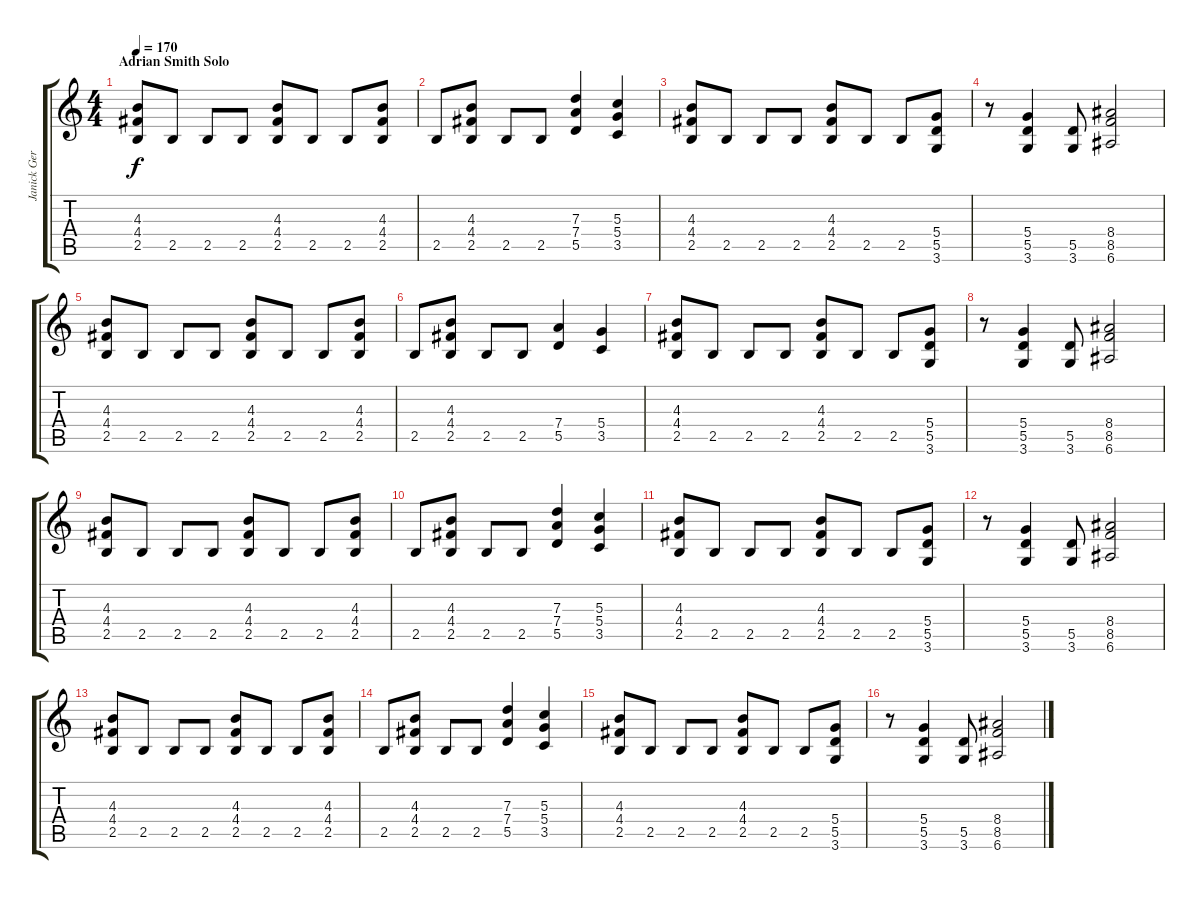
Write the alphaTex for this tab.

\track ("Janick Gers" "Janick Ger") {instrument distortionguitar}
\staff {score tabs}
\tuning (E4 B3 G3 D3 A2 E2) {hide}
\ts (4 4)
\section ("" "Adrian Smith Solo")
\tempo 170
\clef g2
\ks c
(4.3 4.4 2.5).8{dy f volume 9} 2.5.8 2.5.8 2.5.8 (4.3 4.4 2.5).8 2.5.8 2.5.8 (4.3 4.4 2.5).8 |
2.5.8 (4.3 4.4 2.5).8 2.5.8 2.5.8 (7.3 7.4 5.5).4 (5.3 5.4 3.5).4 |
(4.3 4.4 2.5).8 2.5.8 2.5.8 2.5.8 (4.3 4.4 2.5).8 2.5.8 2.5.8 (5.4 5.5 3.6).8 |
r.8 (5.4 5.5 3.6).4 (5.5 3.6).8 (8.4 8.5 6.6).2 |
(4.3 4.4 2.5).8 2.5.8 2.5.8 2.5.8 (4.3 4.4 2.5).8 2.5.8 2.5.8 (4.3 4.4 2.5).8 |
2.5.8 (4.3 4.4 2.5).8 2.5.8 2.5.8 (7.4 5.5).4 (5.4 3.5).4 |
(4.3 4.4 2.5).8 2.5.8 2.5.8 2.5.8 (4.3 4.4 2.5).8 2.5.8 2.5.8 (5.4 5.5 3.6).8 |
r.8 (5.4 5.5 3.6).4 (5.5 3.6).8 (8.4 8.5 6.6).2 |
(4.3 4.4 2.5).8 2.5.8 2.5.8 2.5.8 (4.3 4.4 2.5).8 2.5.8 2.5.8 (4.3 4.4 2.5).8 |
2.5.8 (4.3 4.4 2.5).8 2.5.8 2.5.8 (7.3 7.4 5.5).4 (5.3 5.4 3.5).4 |
(4.3 4.4 2.5).8 2.5.8 2.5.8 2.5.8 (4.3 4.4 2.5).8 2.5.8 2.5.8 (5.4 5.5 3.6).8 |
r.8 (5.4 5.5 3.6).4 (5.5 3.6).8 (8.4 8.5 6.6).2 |
(4.3 4.4 2.5).8 2.5.8 2.5.8 2.5.8 (4.3 4.4 2.5).8 2.5.8 2.5.8 (4.3 4.4 2.5).8 |
2.5.8 (4.3 4.4 2.5).8 2.5.8 2.5.8 (7.3 7.4 5.5).4 (5.3 5.4 3.5).4 |
(4.3 4.4 2.5).8 2.5.8 2.5.8 2.5.8 (4.3 4.4 2.5).8 2.5.8 2.5.8 (5.4 5.5 3.6).8 |
r.8 (5.4 5.5 3.6).4 (5.5 3.6).8 (8.4 8.5 6.6).2
